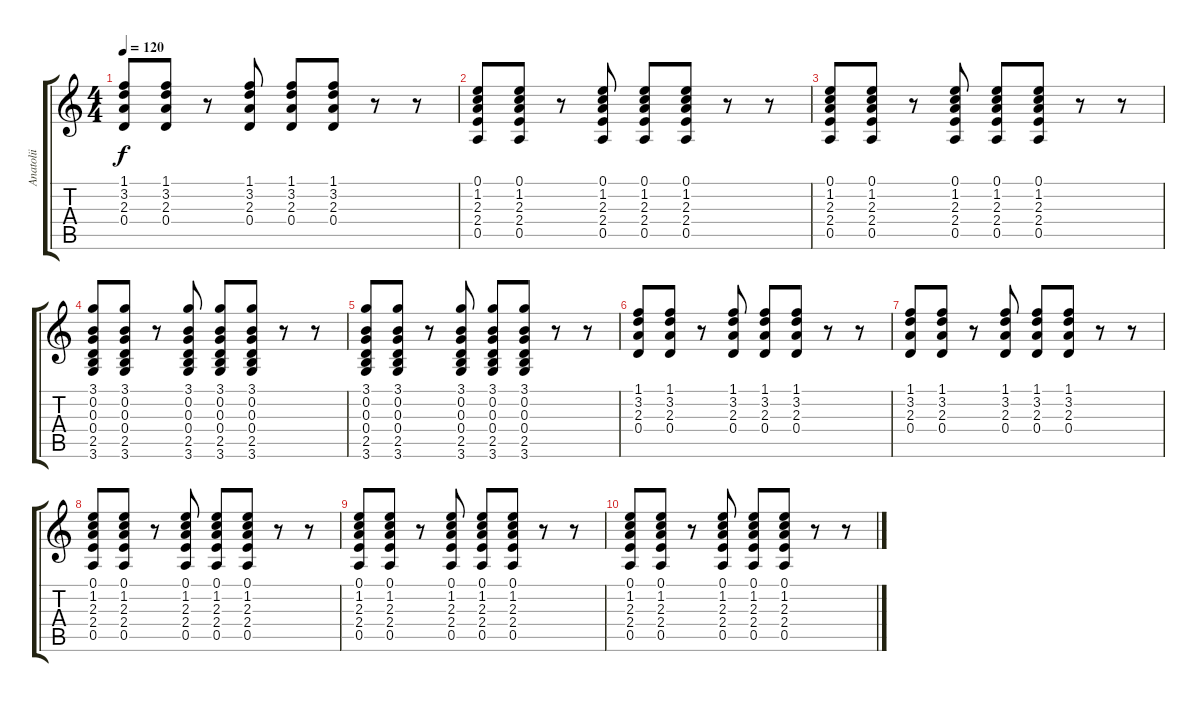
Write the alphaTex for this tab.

\track ("Anatolii" "Anatolii") {instrument acousticguitarsteel}
\staff {score tabs}
\tuning (E4 B3 G3 D3 A2 E2) {hide}
\ts (4 4)
\tempo 120
\clef g2
\ks c
(1.1 3.2 2.3 0.4).8{dy f} (1.1 3.2 2.3 0.4).8 r.8 (1.1 3.2 2.3 0.4).8 (1.1 3.2 2.3 0.4).8 (1.1 3.2 2.3 0.4).8 r.8 r.8 |
(0.1 1.2 2.3 2.4 0.5).8 (0.1 1.2 2.3 2.4 0.5).8 r.8 (0.1 1.2 2.3 2.4 0.5).8 (0.1 1.2 2.3 2.4 0.5).8 (0.1 1.2 2.3 2.4 0.5).8 r.8 r.8 |
(0.1 1.2 2.3 2.4 0.5).8 (0.1 1.2 2.3 2.4 0.5).8 r.8 (0.1 1.2 2.3 2.4 0.5).8 (0.1 1.2 2.3 2.4 0.5).8 (0.1 1.2 2.3 2.4 0.5).8 r.8 r.8 |
(3.1 0.2 0.3 0.4 2.5 3.6).8 (3.1 0.2 0.3 0.4 2.5 3.6).8 r.8 (3.1 0.2 0.3 0.4 2.5 3.6).8 (3.1 0.2 0.3 0.4 2.5 3.6).8 (3.1 0.2 0.3 0.4 2.5 3.6).8 r.8 r.8 |
(3.1 0.2 0.3 0.4 2.5 3.6).8 (3.1 0.2 0.3 0.4 2.5 3.6).8 r.8 (3.1 0.2 0.3 0.4 2.5 3.6).8 (3.1 0.2 0.3 0.4 2.5 3.6).8 (3.1 0.2 0.3 0.4 2.5 3.6).8 r.8 r.8 |
(1.1 3.2 2.3 0.4).8 (1.1 3.2 2.3 0.4).8 r.8 (1.1 3.2 2.3 0.4).8 (1.1 3.2 2.3 0.4).8 (1.1 3.2 2.3 0.4).8 r.8 r.8 |
(1.1 3.2 2.3 0.4).8 (1.1 3.2 2.3 0.4).8 r.8 (1.1 3.2 2.3 0.4).8 (1.1 3.2 2.3 0.4).8 (1.1 3.2 2.3 0.4).8 r.8 r.8 |
(0.1 1.2 2.3 2.4 0.5).8 (0.1 1.2 2.3 2.4 0.5).8 r.8 (0.1 1.2 2.3 2.4 0.5).8 (0.1 1.2 2.3 2.4 0.5).8 (0.1 1.2 2.3 2.4 0.5).8 r.8 r.8 |
(0.1 1.2 2.3 2.4 0.5).8 (0.1 1.2 2.3 2.4 0.5).8 r.8 (0.1 1.2 2.3 2.4 0.5).8 (0.1 1.2 2.3 2.4 0.5).8 (0.1 1.2 2.3 2.4 0.5).8 r.8 r.8 |
(0.1 1.2 2.3 2.4 0.5).8 (0.1 1.2 2.3 2.4 0.5).8 r.8 (0.1 1.2 2.3 2.4 0.5).8 (0.1 1.2 2.3 2.4 0.5).8 (0.1 1.2 2.3 2.4 0.5).8 r.8 r.8
